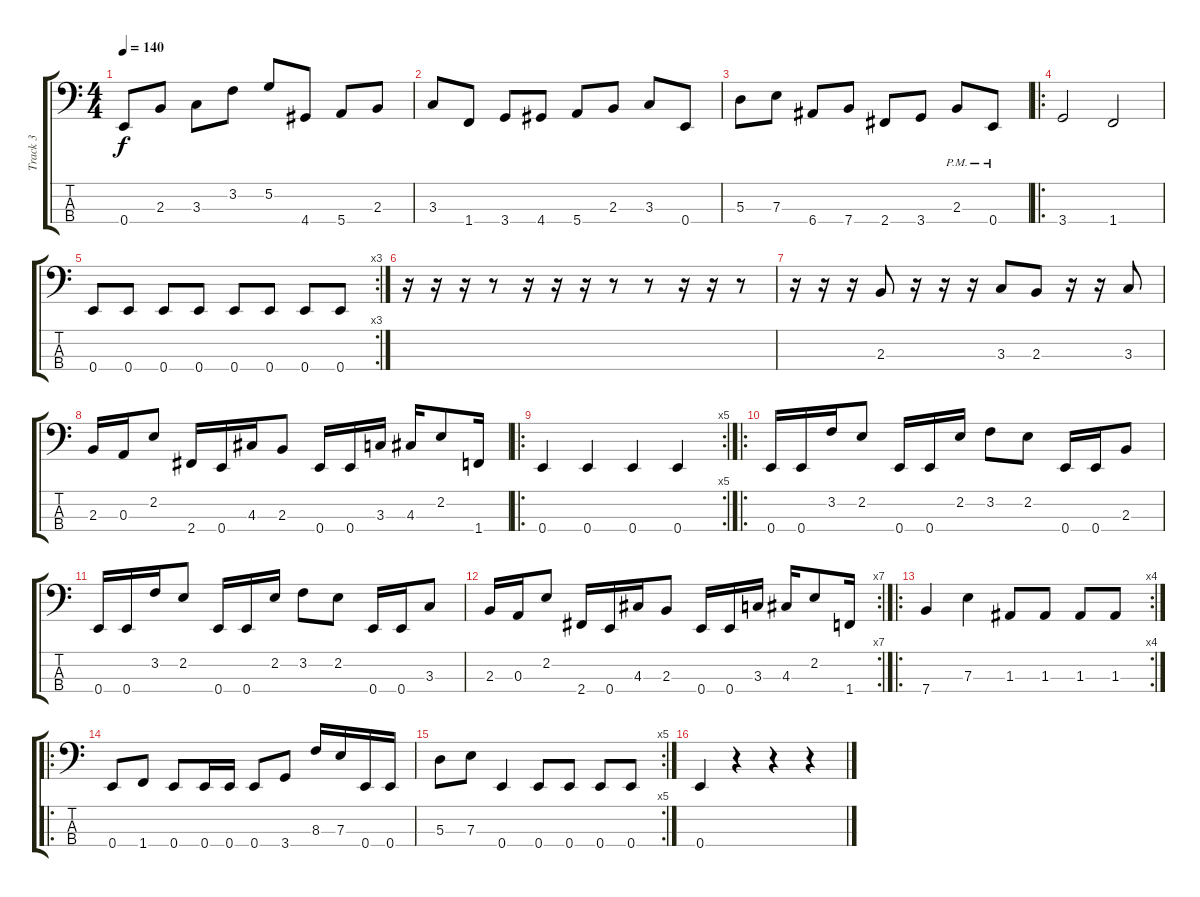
\track ("Track 3" "Track 3") {instrument electricbasspick}
\staff {score tabs}
\tuning (G2 D2 A1 E1) {hide}
\ts (4 4)
\tempo 140
\clef f4
\ks c
0.4.8{dy f instrument electricbasspick} 2.3.8 3.3.8 3.2.8 5.2.8 4.4.8 5.4.8 2.3.8 |
3.3.8 1.4.8 3.4.8 4.4.8 5.4.8 2.3.8 3.3.8 0.4.8 |
5.3.8 7.3.8 6.4.8 7.4.8 2.4.8 3.4.8 2.3{pm}.8 0.4{pm}.8 |
\ro
3.4.2 1.4.2 |
\rc 3
0.4.8 0.4.8 0.4.8 0.4.8 0.4.8 0.4.8 0.4.8 0.4.8 |
r.16 r.16 r.16 r.8 r.16 r.16 r.16 r.8 r.8 r.16 r.16 r.8 |
r.16 r.16 r.16 2.3.8 r.16 r.16 r.16 3.3.8 2.3.8 r.16 r.16 3.3.8 |
2.3.16 0.3.16 2.2.8 2.4.16 0.4.16 4.3.16 2.3.8 0.4.16 0.4.16 3.3.16 4.3.16 2.2.8 1.4.16 |
\ro
\rc 5
0.4.4 0.4.4 0.4.4 0.4.4 |
\ro
0.4.16 0.4.16 3.2.16 2.2.8 0.4.16 0.4.16 2.2.16 3.2.8 2.2.8 0.4.16 0.4.16 2.3.8 |
0.4.16 0.4.16 3.2.16 2.2.8 0.4.16 0.4.16 2.2.16 3.2.8 2.2.8 0.4.16 0.4.16 3.3.8 |
\rc 7
2.3.16 0.3.16 2.2.8 2.4.16 0.4.16 4.3.16 2.3.8 0.4.16 0.4.16 3.3.16 4.3.16 2.2.8 1.4.16 |
\ro
\rc 4
7.4.4 7.3.4 1.3.8 1.3.8 1.3.8 1.3.8 |
\ro
0.4.8 1.4.8 0.4.8 0.4.16 0.4.16 0.4.8 3.4.8 8.3.16 7.3.16 0.4.16 0.4.16 |
\rc 5
5.3.8 7.3.8 0.4.4 0.4.8 0.4.8 0.4.8 0.4.8 |
0.4.4 r.4 r.4 r.4
